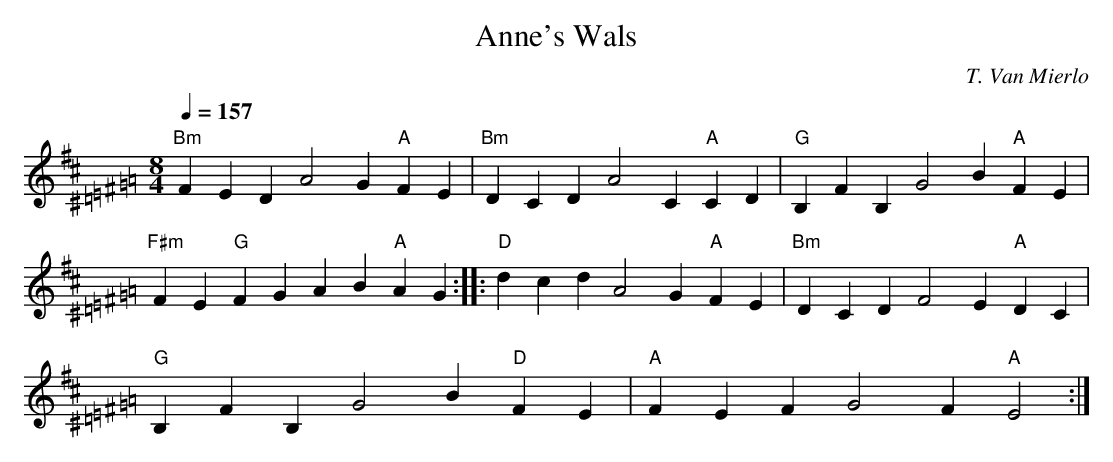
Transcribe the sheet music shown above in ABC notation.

X:1     %Music
T:Anne's Wals     %Tune name
C:T. Van Mierlo     %Tune composer
Q:1/4=157     %Tempo
V:1     %
     %!STAVE 0 '' @
     %!INSTR 'Piano 1' 0 0 @
|:
M:8/4     %Meter
L:1/8     %
K:D ^C =D =E ^F =G =A =B
"Bm"F2 E2 D2 A4 G2 "A"F2 E2 |"Bm"D2 C2 D2 A4 C2 "A"C2 D2 |"G"B,2 F2 B,2 G4 B2 "A"F2 E2 |
"F#m"F2 E2 "G"F2 G2 A2 B2 "A"A2 G2 ::"D"d2 c2 d2 A4 G2 "A"F2 E2 |"Bm"D2 C2 D2 F4 E2 "A"D2 C2 |
"G"B,2 F2 B,2 G4 B2 "D"F2 E2 |"A"F2 E2 F2 G4 F2 "A"E4 :|
     %End of file
